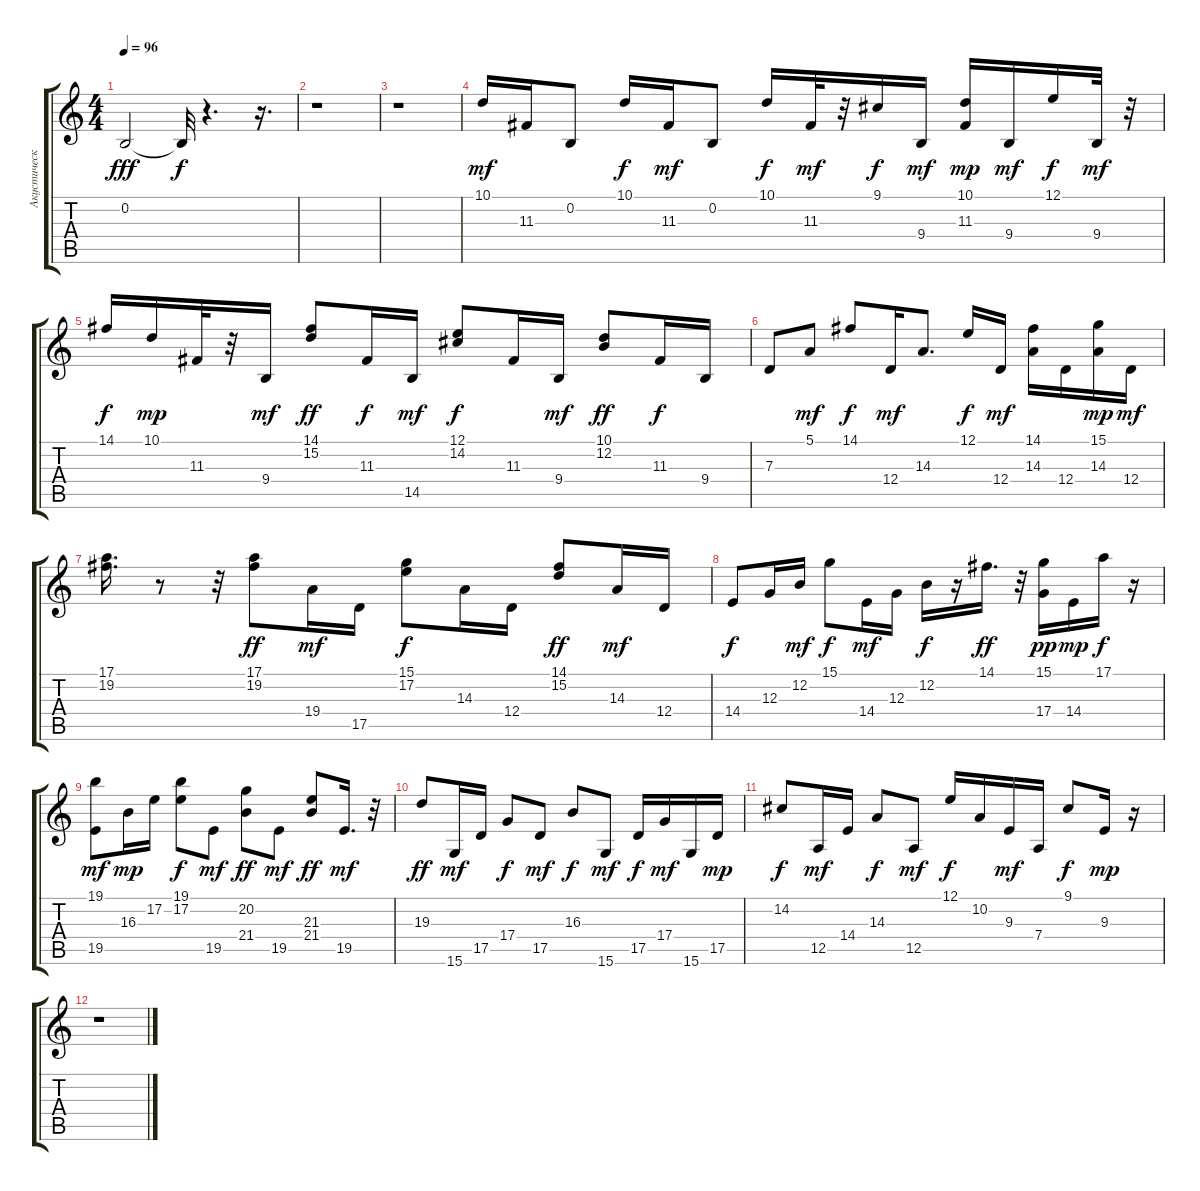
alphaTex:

\track ("Акустический Гранд Роял" "Акустическ") {instrument acousticgrandpiano}
\staff {score tabs}
\tuning (E4 B3 G3 D3 A2 E2) {hide}
\ts (4 4)
\tempo 96
\clef g2
\ks c
0.2.2{dy fff} 0.2{t}.32{dy f} r.4{d} r.16{d} |
r.1 |
r.1 |
10.1.16{dy mf} 11.3.16 0.2.8 10.1.16{dy f} 11.3.16{dy mf} 0.2.8 10.1.16{dy f} 11.3.32{dy mf} r.32 9.1.16{dy f} 9.4.16{dy mf} (10.1 11.3).16{dy mp} 9.4.16{dy mf} 12.1.16{dy f} 9.4.32{dy mf} r.32 |
14.1.16{dy f} 10.1.16{dy mp} 11.3.32 r.32 9.4.16{dy mf} (14.1 15.2).8{dy ff} 11.3.16{dy f} 14.5.16{dy mf} (12.1 14.2).8{dy f} 11.3.16 9.4.16{dy mf} (10.1 12.2).8{dy ff} 11.3.16{dy f} 9.4.16 |
7.3.8 5.1.8{dy mf} 14.1.8{dy f} 12.4.16{dy mf} 14.3.8{d} 12.1.16{dy f} 12.4.16{dy mf} (14.1 14.3).16 12.4.16 (15.1 14.3).16{dy mp} 12.4.16{dy mf} |
(17.1 19.2).16{d} r.8 r.32 (17.1 19.2).8{dy ff} 19.4.16{dy mf} 17.5.16 (15.1 17.2).8{dy f} 14.3.16 12.4.16 (14.1 15.2).8{dy ff} 14.3.16{dy mf} 12.4.16 |
14.4.8{dy f} 12.3.16 12.2.16{dy mf} 15.1.8{dy f} 14.4.16{dy mf} 12.3.16 12.2.16{dy f} r.16 14.1.16{d dy ff} r.32 (15.1 17.4).16{dy pp} 14.4.16{dy mp} 17.1.16{dy f} r.16 |
(19.1 19.5).8{dy mf} 16.3.16{dy mp} 17.2.16 (19.1 17.2).8{dy f} 19.5.8{dy mf} (20.2 21.4).8{dy ff} 19.5.8{dy mf} (21.3 21.4).8{dy ff} 19.5.16{d dy mf} r.32 |
19.3.8{dy ff} 15.6.16{dy mf} 17.5.16 17.4.8{dy f} 17.5.8{dy mf} 16.3.8{dy f} 15.6.8{dy mf} 17.5.16{dy f} 17.4.16{dy mf} 15.6.16 17.5.16{dy mp} |
14.2.8{dy f} 12.5.16{dy mf} 14.4.16 14.3.8{dy f} 12.5.8{dy mf} 12.1.16{dy f} 10.2.16 9.3.16{dy mf} 7.4.16 9.1.8{dy f} 9.3.16{dy mp} r.16 |
r.1
